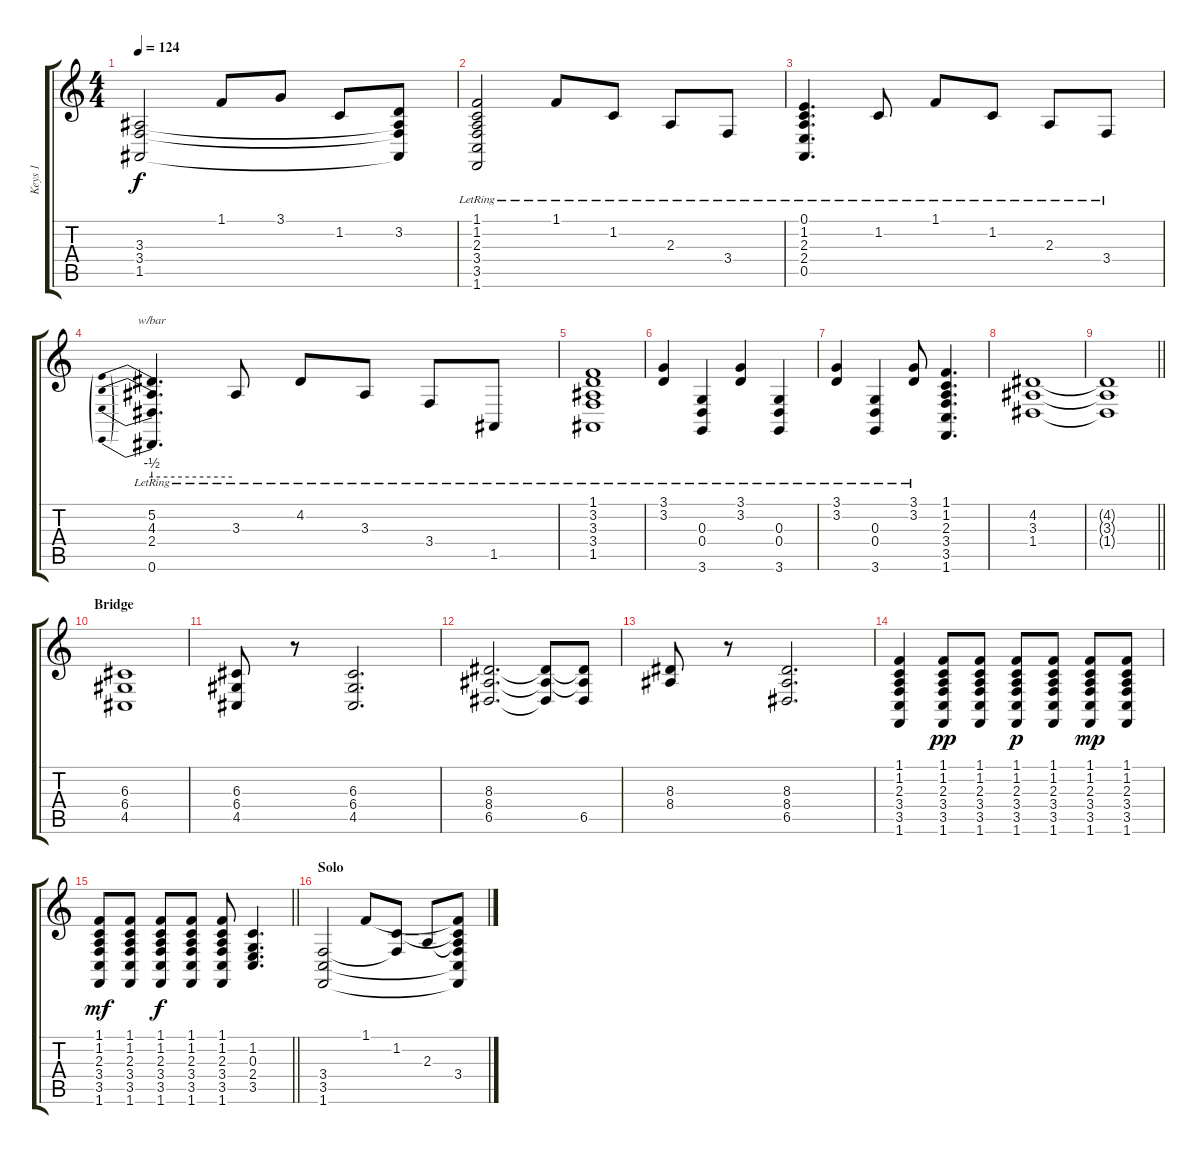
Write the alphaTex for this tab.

\track ("Keys 1" "Keys 1") {instrument electricgrandpiano}
\staff {score tabs}
\tuning (E4 B3 G3 D3 A2 E2) {hide}
\ts (4 4)
\tempo 124
\clef g2
\ks c
(3.3{t} 3.4{t} 1.5{t}).2{dy f} 1.1.8 3.1.8 1.2.8 (3.2 3.3{t} 3.4{t} 1.5{t}).8 |
(1.1{lr} 1.2{lr} 2.3{lr} 3.4{lr} 3.5{lr} 1.6{lr}).2 1.1{lr}.8 1.2{lr}.8 2.3{lr}.8 3.4{lr}.8 |
(0.1{lr} 1.2{lr} 2.3{lr} 2.4{lr} 0.5{lr}).4{d} 1.2{lr}.8 1.1{lr}.8 1.2{lr}.8 2.3{lr}.8 3.4{lr}.8 |
(5.2{lr} 4.3{lr} 2.4{lr} 0.6).4{d tbe (predive default 0 -2 60 -2)} 3.3{lr}.8 4.2{lr}.8 3.3{lr}.8 3.4{lr}.8 1.5{lr}.8 |
(1.1{lr} 3.2{lr} 3.3{lr} 3.4{lr} 1.5{lr}).1 |
(3.1{lr} 3.2{lr}).4 (0.3{lr} 0.4{lr} 3.6{lr}).4 (3.1{lr} 3.2{lr}).4 (0.3{lr} 0.4{lr} 3.6{lr}).4 |
(3.1{lr} 3.2{lr}).4 (0.3{lr} 0.4{lr} 3.6{lr}).4 (3.1{lr} 3.2{lr}).8 (1.1 1.2 2.3 3.4 3.5 1.6).4{d} |
(4.2 3.3 1.4).1 |
\barLineRight lightlight
(4.2{t} 3.3{t} 1.4{t}).1 |
\section ("" "Bridge")
(6.3 6.4 4.5).1 |
(6.3 6.4 4.5).8 r.8 (6.3 6.4 4.5).2{d} |
(8.3 8.4 6.5).2{d} (8.3{t} 8.4{t} 6.5{t}).8 (8.3{t} 8.4{t} 6.5).8 |
(8.3 8.4).8 r.8 (8.3 8.4 6.5).2{d} |
(1.1 1.2 2.3 3.4 3.5 1.6).4 (1.1 1.2 2.3 3.4 3.5 1.6).8{dy pp} (1.1 1.2 2.3 3.4 3.5 1.6).8 (1.1 1.2 2.3 3.4 3.5 1.6).8{dy p} (1.1 1.2 2.3 3.4 3.5 1.6).8 (1.1 1.2 2.3 3.4 3.5 1.6).8{dy mp} (1.1 1.2 2.3 3.4 3.5 1.6).8 |
\barLineRight lightlight
(1.1 1.2 2.3 3.4 3.5 1.6).8{dy mf} (1.1 1.2 2.3 3.4 3.5 1.6).8 (1.1 1.2 2.3 3.4 3.5 1.6).8{dy f} (1.1 1.2 2.3 3.4 3.5 1.6).8 (1.1 1.2 2.3 3.4 3.5 1.6).8 (1.2 0.3 2.4 3.5).4{d} |
\section ("" "Solo")
(3.4 3.5 1.6).2 1.1.8 (1.2 3.4{t}).8 2.3.8 (1.1{t} 1.2{t} 2.3{t} 3.4 3.5{t} 1.6{t}).8
